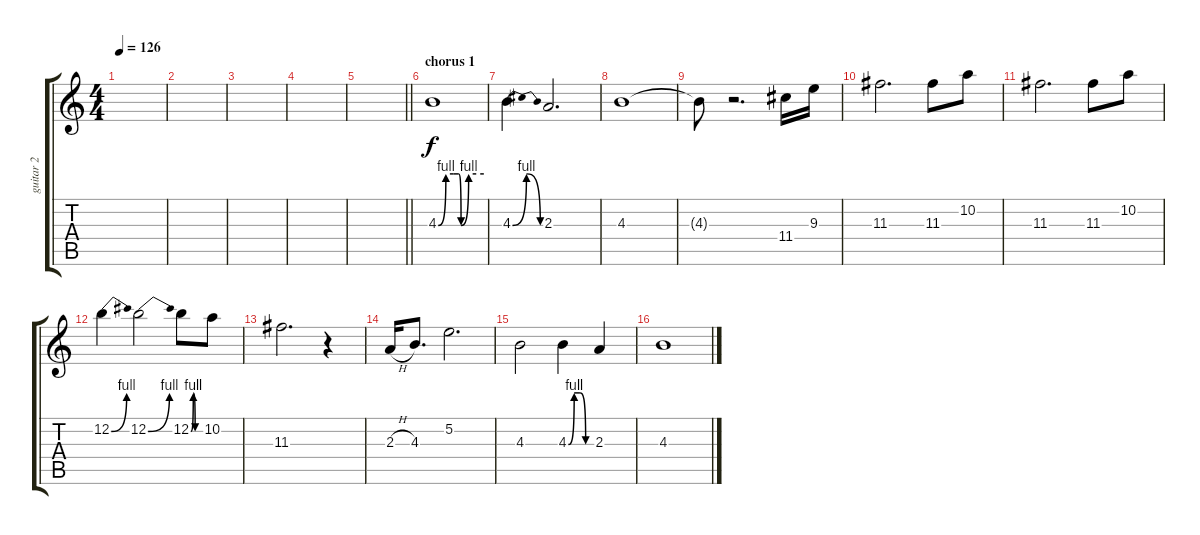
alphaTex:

\track ("guitar 2" "guitar 2") {instrument overdrivenguitar}
\staff {score tabs}
\tuning (E4 B3 G3 D3 A2 E2) {hide}
\ts (4 4)
\tempo 126
\clef g2
\ks c
|
|
|
|
\barLineRight lightlight
|
\section ("" "chorus 1")
4.3{be (custom 0 0 10 4 20 4 27 4 30 0 40 4 50 4 60 4)}.1 |
4.3{be (bendrelease 0 0 30 4 30 4 60 0)}.4 2.3.2{d} |
4.3.1 |
4.3{t}.8 r.2{d} 11.4.16 9.3.16 |
11.3.2{d} 11.3.8 10.2.8 |
11.3.2{d} 11.3.8 10.2.8 |
12.2{be (bend 0 0 60 4)}.4 12.2{be (bend 0 0 60 4)}.2 12.2{be (custom 0 0 15 4 27 0 45 0 60 0)}.8 10.2.8 |
11.3.2{d} r.4 |
2.3{h}.16 4.3.8{d} 5.2.2{d} |
4.3.2 4.3{be (custom 0 0 15 4 30 4 45 0 60 0)}.4 2.3.4 |
4.3.1
